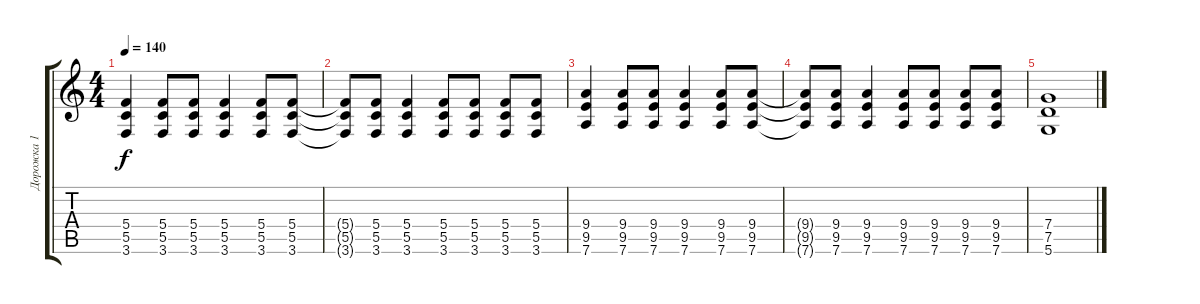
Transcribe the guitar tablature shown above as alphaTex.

\track ("Дорожка 1" "Дорожка 1") {instrument electricguitarclean}
\staff {score tabs}
\tuning (D4 A3 F3 C3 G2 D2) {hide}
\ts (4 4)
\tempo 140
\clef g2
\ks c
(5.4 5.5 3.6).4{dy f} (5.4 5.5 3.6).8 (5.4 5.5 3.6).8 (5.4 5.5 3.6).4 (5.4 5.5 3.6).8 (5.4 5.5 3.6).8 |
(5.4{t} 5.5{t} 3.6{t}).8 (5.4 5.5 3.6).8 (5.4 5.5 3.6).4 (5.4 5.5 3.6).8 (5.4 5.5 3.6).8 (5.4 5.5 3.6).8 (5.4 5.5 3.6).8 |
(9.4 9.5 7.6).4 (9.4 9.5 7.6).8 (9.4 9.5 7.6).8 (9.4 9.5 7.6).4 (9.4 9.5 7.6).8 (9.4 9.5 7.6).8 |
(9.4{t} 9.5{t} 7.6{t}).8 (9.4 9.5 7.6).8 (9.4 9.5 7.6).4 (9.4 9.5 7.6).8 (9.4 9.5 7.6).8 (9.4 9.5 7.6).8 (9.4 9.5 7.6).8 |
(7.4 7.5 5.6).1
